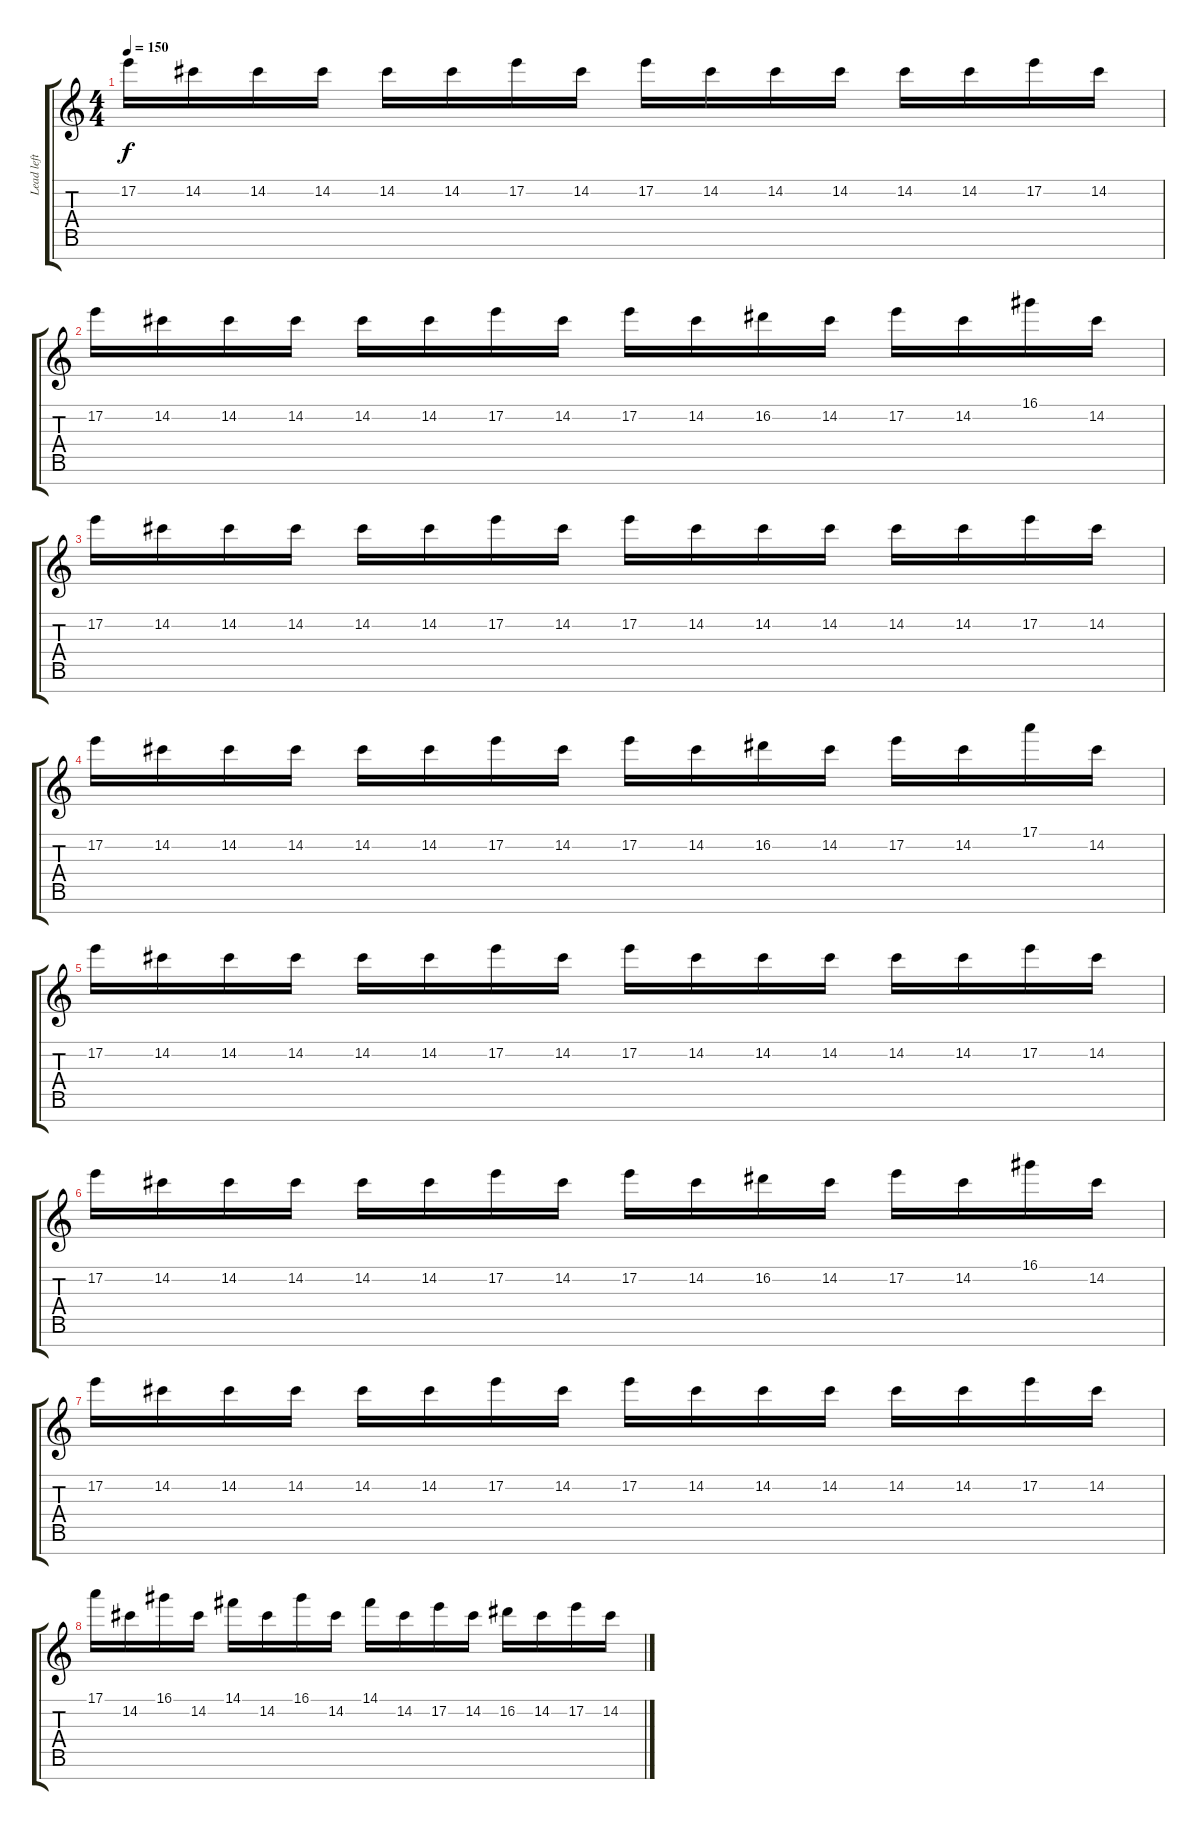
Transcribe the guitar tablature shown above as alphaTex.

\track ("Lead left" "Lead left") {instrument overdrivenguitar}
\staff {score tabs}
\tuning (E4 B3 G3 D3 A2 E2 B1) {hide}
\ts (4 4)
\tempo 150
\clef g2
\ks c
17.2.16{dy f} 14.2.16 14.2.16 14.2.16 14.2.16 14.2.16 17.2.16 14.2.16 17.2.16 14.2.16 14.2.16 14.2.16 14.2.16 14.2.16 17.2.16 14.2.16 |
17.2.16 14.2.16 14.2.16 14.2.16 14.2.16 14.2.16 17.2.16 14.2.16 17.2.16 14.2.16 16.2.16 14.2.16 17.2.16 14.2.16 16.1.16 14.2.16 |
17.2.16 14.2.16 14.2.16 14.2.16 14.2.16 14.2.16 17.2.16 14.2.16 17.2.16 14.2.16 14.2.16 14.2.16 14.2.16 14.2.16 17.2.16 14.2.16 |
17.2.16 14.2.16 14.2.16 14.2.16 14.2.16 14.2.16 17.2.16 14.2.16 17.2.16 14.2.16 16.2.16 14.2.16 17.2.16 14.2.16 17.1.16 14.2.16 |
17.2.16 14.2.16 14.2.16 14.2.16 14.2.16 14.2.16 17.2.16 14.2.16 17.2.16 14.2.16 14.2.16 14.2.16 14.2.16 14.2.16 17.2.16 14.2.16 |
17.2.16 14.2.16 14.2.16 14.2.16 14.2.16 14.2.16 17.2.16 14.2.16 17.2.16 14.2.16 16.2.16 14.2.16 17.2.16 14.2.16 16.1.16 14.2.16 |
17.2.16 14.2.16 14.2.16 14.2.16 14.2.16 14.2.16 17.2.16 14.2.16 17.2.16 14.2.16 14.2.16 14.2.16 14.2.16 14.2.16 17.2.16 14.2.16 |
17.1.16 14.2.16 16.1.16 14.2.16 14.1.16 14.2.16 16.1.16 14.2.16 14.1.16 14.2.16 17.2.16 14.2.16 16.2.16 14.2.16 17.2.16 14.2.16
